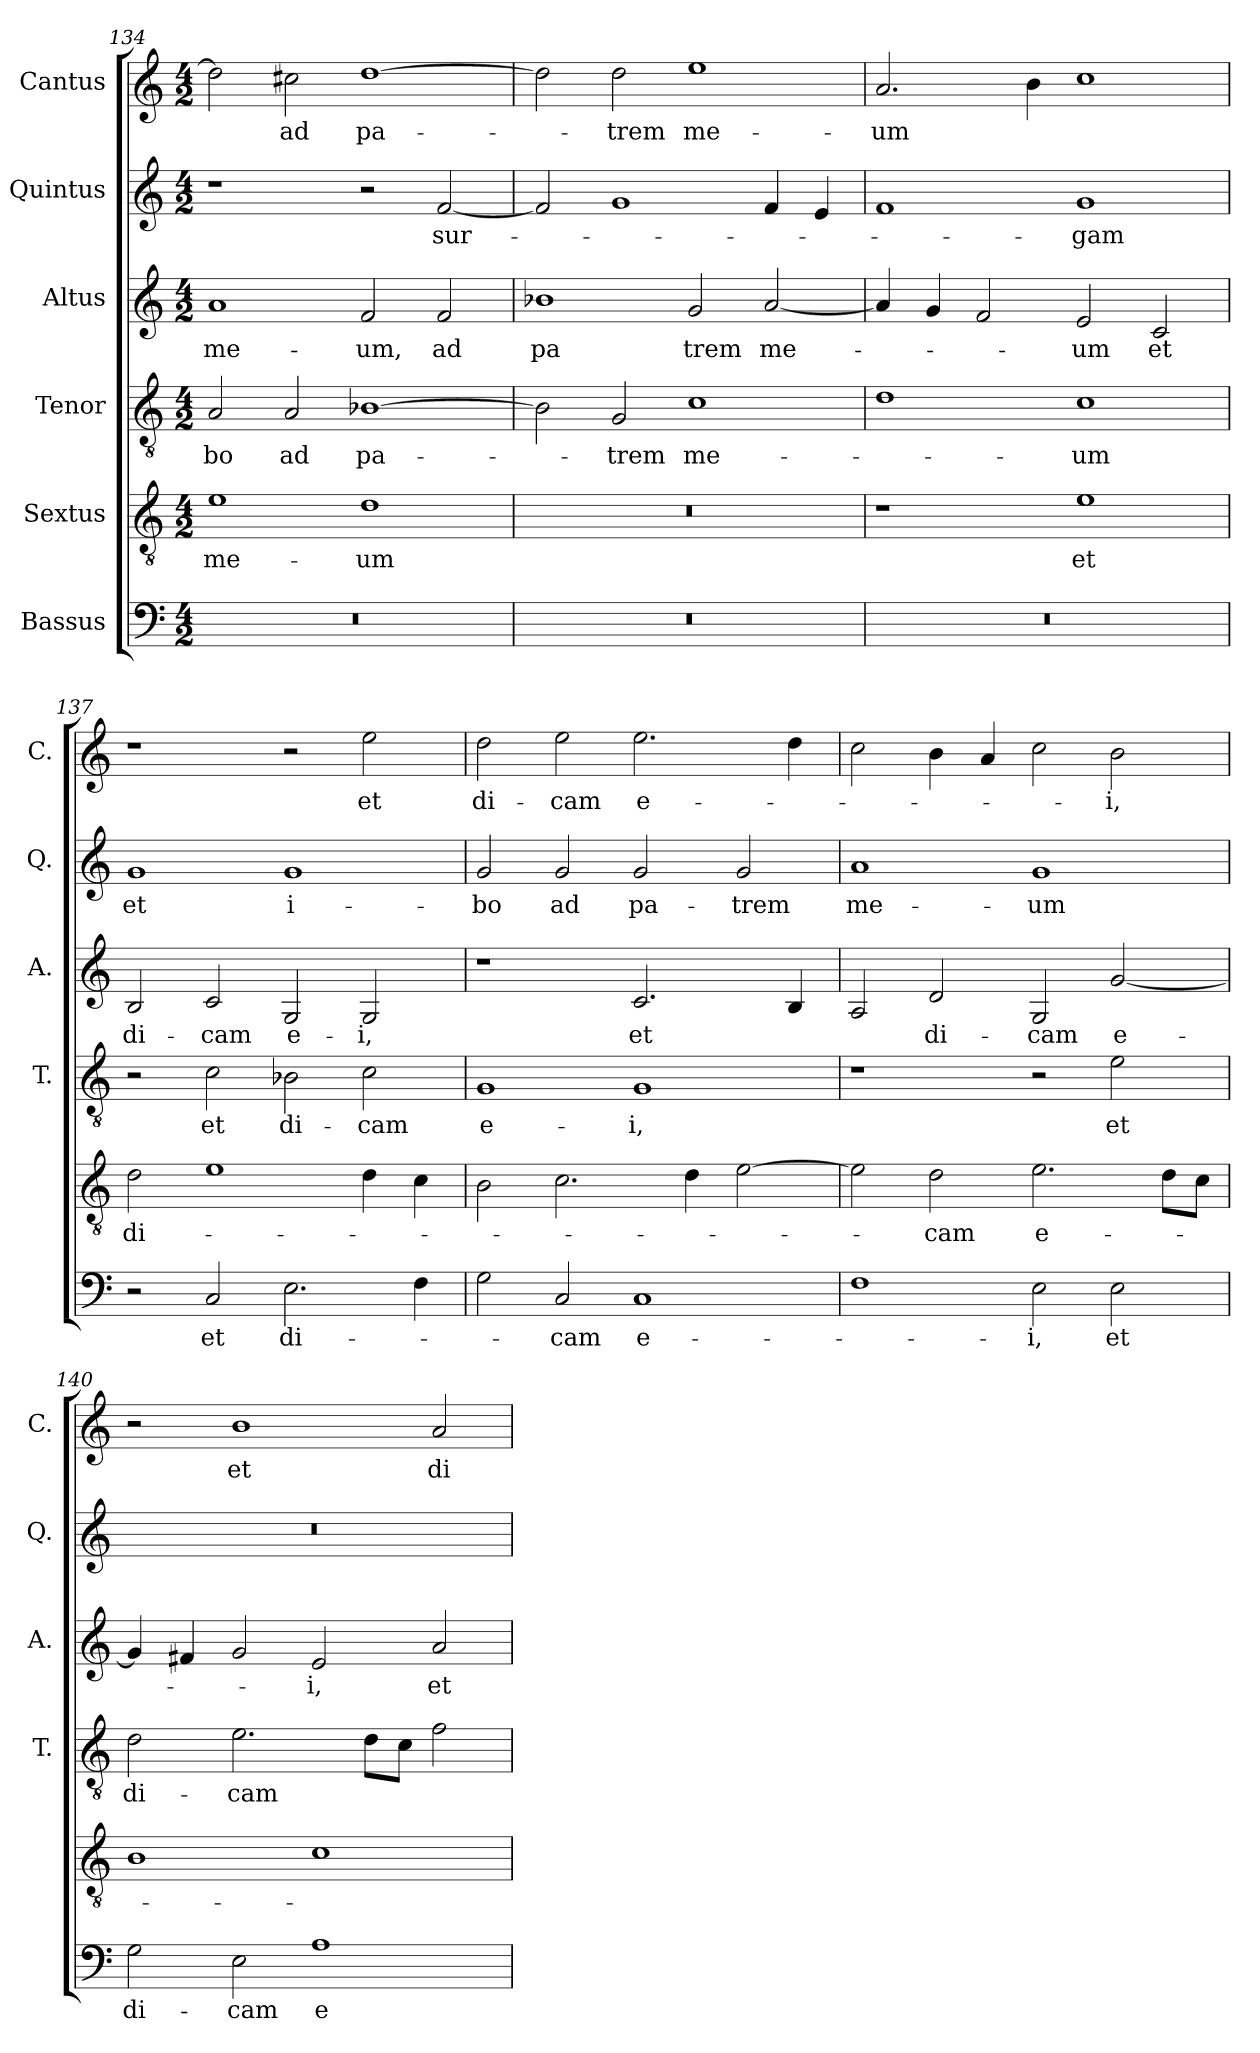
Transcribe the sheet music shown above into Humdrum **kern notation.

**kern	**text	**kern	**text	**kern	**text	**kern	**text	**kern	**text	**kern	**text
*part6	*part6	*part5	*part5	*part4	*part4	*part3	*part3	*part2	*part2	*part1	*part1
*staff6	*staff6	*staff5	*staff5	*staff4	*staff4	*staff3	*staff3	*staff2	*staff2	*staff1	*staff1
*I"Bassus	*	*I"Sextus	*	*I"Tenor	*	*I"Altus	*	*I"Quintus	*	*I"Cantus	*
*	*	*	*	*I'T.	*	*I'A.	*	*I'Q.	*	*I'C.	*
*clefF4	*	*clefGv2	*	*clefGv2	*	*clefG2	*	*clefG2	*	*clefG2	*
*k[]	*	*k[]	*	*k[]	*	*k[]	*	*k[]	*	*k[]	*
*M4/2	*	*M4/2	*	*M4/2	*	*M4/2	*	*M4/2	*	*M4/2	*
=134	=134	=134	=134	=134	=134	=134	=134	=134	=134	=134	=134
!	!	!	!LO:LY:b	!	!LO:LY:b	!	!LO:LY:b	!	!	!	!
0r	.	1e	me-	2A/	-bo	1a	me-	1r	.	2dd\]	.
!	!	!	!	!	!LO:LY:b	!	!	!	!	!	!LO:LY:b
.	.	.	.	2A/	ad	.	.	.	.	2cc#X\	ad
!	!	!	!LO:LY:b	!	!LO:LY:b	!	!LO:LY:b	!	!	!	!LO:LY:b
.	.	1d	-um	[1B-X	pa-	2f/	-um,	2r	.	[1dd	pa-
!	!	!	!	!	!	!	!LO:LY:b	!	!LO:LY:b	!	!
.	.	.	.	.	.	2f/	ad	[2f/	sur-	.	.
=135	=135	=135	=135	=135	=135	=135	=135	=135	=135	=135	=135
!	!	!	!	!	!	!	!LO:LY:b	!	!	!	!
0r	.	0r	.	2B-\]	.	1b-X	pa	2f/]	.	2dd\]	.
!	!	!	!	!	!LO:LY:b	!	!	!	!	!	!LO:LY:b
.	.	.	.	2G/	-trem	.	.	1g	.	2dd\	-trem
!	!	!	!	!	!LO:LY:b	!	!LO:LY:b	!	!	!	!LO:LY:b
.	.	.	.	1c	me-	2g/	trem	.	.	1ee	me-
!	!	!	!	!	!	!	!LO:LY:b	!	!	!	!
.	.	.	.	.	.	[2a/	me-	4f/	.	.	.
.	.	.	.	.	.	.	.	4e/	.	.	.
!!LO:PB:g=z
=136	=136	=136	=136	=136	=136	=136	=136	=136	=136	=136	=136
!	!	!	!	!	!	!	!	!	!	!	!LO:LY:b
0r	.	1r	.	1d	.	4a/]	.	1f	.	2.a/	-um
.	.	.	.	.	.	4g/	.	.	.	.	.
.	.	.	.	.	.	2f/	.	.	.	.	.
.	.	.	.	.	.	.	.	.	.	4b\	.
!	!	!	!LO:LY:b	!	!LO:LY:b	!	!LO:LY:b	!	!LO:LY:b	!	!
.	.	1e	et	1c	-um	2e/	-um	1g	-gam	1cc	.
!	!	!	!	!	!	!	!LO:LY:b	!	!	!	!
.	.	.	.	.	.	2c/	et	.	.	.	.
=137	=137	=137	=137	=137	=137	=137	=137	=137	=137	=137	=137
!	!	!	!LO:LY:b	!	!	!	!LO:LY:b	!	!LO:LY:b	!	!
2r	.	2d\	di-	2r	.	2B/	di-	1g	et	1r	.
!	!LO:LY:b	!	!	!	!LO:LY:b	!	!LO:LY:b	!	!	!	!
2C/	et	1e	.	2c\	et	2c/	-cam	.	.	.	.
!	!LO:LY:b	!	!	!	!LO:LY:b	!	!LO:LY:b	!	!LO:LY:b	!	!
2.E\	di-	.	.	2B-X\	di-	2G/	e-	1g	i-	2r	.
!	!	!	!	!	!LO:LY:b	!	!LO:LY:b	!	!	!	!LO:LY:b
.	.	4d\	.	2c\	-cam	2G/	-i,	.	.	2ee\	et
4F\	.	4c\	.	.	.	.	.	.	.	.	.
=138	=138	=138	=138	=138	=138	=138	=138	=138	=138	=138	=138
!	!	!	!	!	!LO:LY:b	!	!	!	!LO:LY:b	!	!LO:LY:b
2G\	.	2B\	.	1G	e-	1r	.	2g/	-bo	2dd\	di-
!	!LO:LY:b	!	!	!	!	!	!	!	!LO:LY:b	!	!LO:LY:b
2C/	-cam	2.c\	.	.	.	.	.	2g/	ad	2ee\	-cam
!	!LO:LY:b	!	!	!	!LO:LY:b	!	!LO:LY:b	!	!LO:LY:b	!	!LO:LY:b
1C	e-	.	.	1G	-i,	2.c/	et	2g/	pa-	2.ee\	e-
.	.	4d\	.	.	.	.	.	.	.	.	.
!	!	!	!	!	!	!	!	!	!LO:LY:b	!	!
.	.	[2e\	.	.	.	.	.	2g/	-trem	.	.
.	.	.	.	.	.	4B/	.	.	.	4dd\	.
=139	=139	=139	=139	=139	=139	=139	=139	=139	=139	=139	=139
*	*	*	*	*k[]	*	*	*	*	*	*	*
*	*	*	*	*C:	*	*	*	*	*	*	*
!	!	!	!	!	!	!	!	!	!LO:LY:b	!	!
1F	.	2e\]	.	1r	.	2A/	.	1a	me-	2cc\	.
!	!	!	!LO:LY:b	!	!	!	!LO:LY:b	!	!	!	!
.	.	2d\	-cam	.	.	2d/	di-	.	.	4b\	.
.	.	.	.	.	.	.	.	.	.	4a/	.
!	!LO:LY:b	!	!LO:LY:b	!	!	!	!LO:LY:b	!	!LO:LY:b	!	!
2E\	-i,	2.e\	e-	2r	.	2G/	-cam	1g	-um	2cc\	.
!	!LO:LY:b	!	!	!	!LO:LY:b	!	!LO:LY:b	!	!	!	!LO:LY:b
2E\	et	.	.	2e\	et	[2g/	e-	.	.	2b\	-i,
.	.	8d\L	.	.	.	.	.	.	.	.	.
.	.	8c\J	.	.	.	.	.	.	.	.	.
=140	=140	=140	=140	=140	=140	=140	=140	=140	=140	=140	=140
!	!LO:LY:b	!	!	!	!LO:LY:b	!	!	!	!	!	!
2G\	di-	1B	.	2d\	di-	4g/]	.	0r	.	2r	.
.	.	.	.	.	.	4f#X/	.	.	.	.	.
!	!LO:LY:b	!	!	!	!LO:LY:b	!	!	!	!	!	!LO:LY:b
2E\	-cam	.	.	2.e\	-cam	2g/	.	.	.	1b	et
!	!LO:LY:b	!	!	!	!	!	!LO:LY:b	!	!	!	!
1A	e-	1c	.	.	.	2e/	-i,	.	.	.	.
.	.	.	.	8d\L	.	.	.	.	.	.	.
.	.	.	.	8c\J	.	.	.	.	.	.	.
!	!	!	!	!	!	!	!LO:LY:b	!	!	!	!LO:LY:b
.	.	.	.	2f\	.	2a/	et	.	.	2a/	di-
=	=	=	=	=	=	=	=	=	=	=	=
*-	*-	*-	*-	*-	*-	*-	*-	*-	*-	*-	*-
